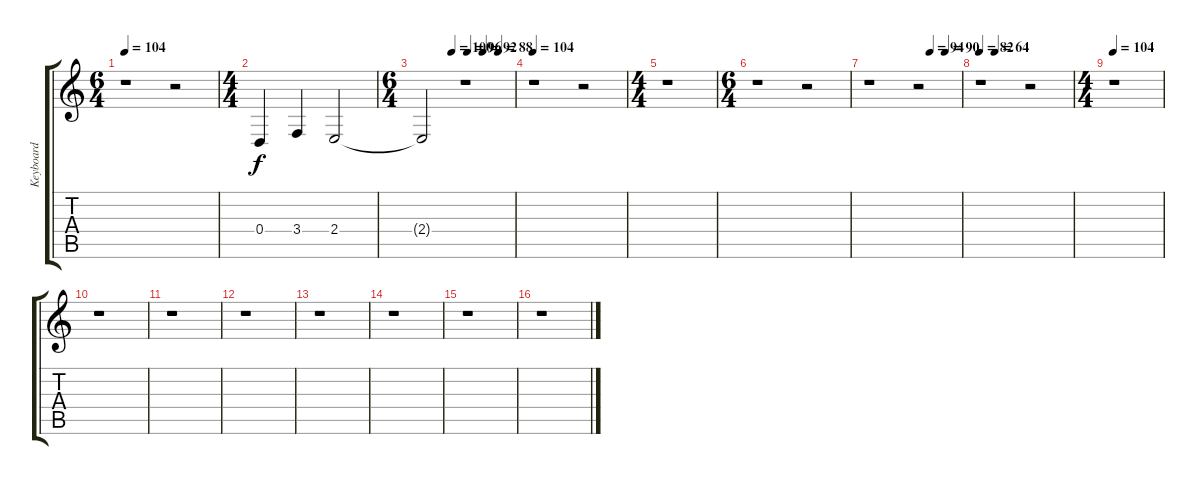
\track ("Keyboard" "Keyboard") {instrument trombone}
\staff {score tabs}
\tuning (E4 B3 G3 D3 A2 E2) {hide}
\ts (6 4)
\tempo 104
\clef g2
\ks c
r.1{dy f} r.2 |
\ts (4 4)
0.4.4{volume 10} 3.4.4 2.4.2{volume 7} |
\ts (6 4)
\tempo (100 0.3333333333333333)
\tempo (96 0.5)
\tempo (92 0.6666666666666666)
\tempo (88 0.8333333333333334)
2.4{t}.2{volume 5} r.1{volume 5} |
\tempo 104
r.1 r.2 |
\ts (4 4)
r.1 |
\ts (6 4)
r.1 r.2 |
\tempo (94 0.6666666666666666)
\tempo (90 0.8333333333333334)
r.1 r.2 |
\tempo 82
\tempo (64 0.16666666666666666)
r.1 r.2 |
\ts (4 4)
\tempo 104
r.1 |
r.1 |
r.1 |
r.1 |
r.1 |
r.1 |
r.1 |
r.1
